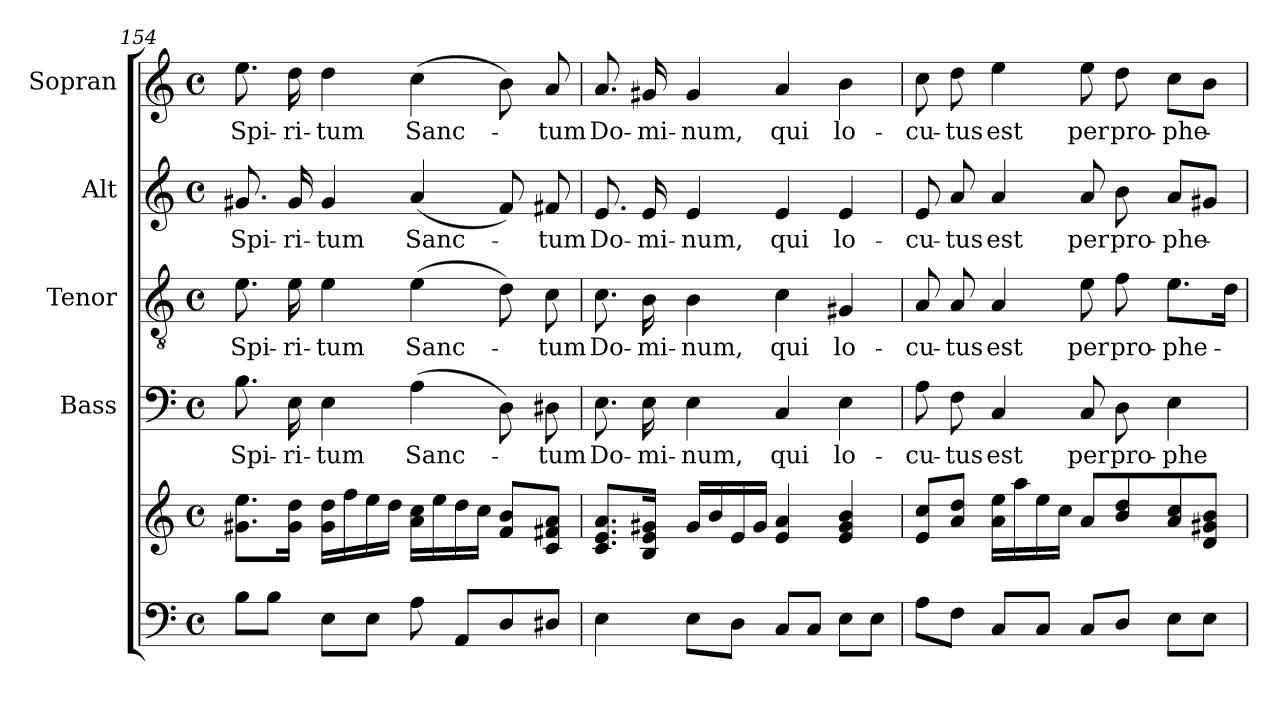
**kern	**kern	**kern	**text	**kern	**text	**kern	**text	**kern	**text
*part5	*part5	*part4	*part4	*part3	*part3	*part2	*part2	*part1	*part1
*staff6	*staff5	*staff4	*staff4	*staff3	*staff3	*staff2	*staff2	*staff1	*staff1
*	*	*I"Bass	*	*I"Tenor	*	*I"Alt	*	*I"Sopran	*
*	*	*I'B.	*	*I'T.	*	*I'A.	*	*I'S.	*
*clefF4	*clefG2	*clefF4	*	*clefGv2	*	*clefG2	*	*clefG2	*
*k[]	*k[]	*k[]	*	*k[]	*	*k[]	*	*k[]	*
*C:	*C:	*C:	*	*C:	*	*C:	*	*C:	*
*M4/4	*M4/4	*M4/4	*	*M4/4	*	*M4/4	*	*M4/4	*
*met(c)	*met(c)	*met(c)	*	*met(c)	*	*met(c)	*	*met(c)	*
=154	=154	=154	=154	=154	=154	=154	=154	=154	=154
!	!	!	!LO:LY:b	!	!LO:LY:b	!	!LO:LY:b	!	!LO:LY:b
8B\L	8.g#X\ 8.ee\L	8.B\	Spi-	8.e\	Spi-	8.g#X/	Spi-	8.ee\	Spi-
8B\J	.	.	.	.	.	.	.	.	.
!	!	!	!LO:LY:b	!	!LO:LY:b	!	!LO:LY:b	!	!LO:LY:b
.	16g#\ 16dd\Jk	16E\	-ri-	16e\	-ri-	16g#/	-ri-	16dd\	-ri-
!	!	!	!LO:LY:b	!	!LO:LY:b	!	!LO:LY:b	!	!LO:LY:b
8E\L	16g#\ 16dd\LL	4E\	-tum	4e\	-tum	4g#/	-tum	4dd\	-tum
.	16ff\	.	.	.	.	.	.	.	.
8E\J	16ee\	.	.	.	.	.	.	.	.
.	16dd\JJ	.	.	.	.	.	.	.	.
!	!	!	!LO:LY:b	!	!LO:LY:b	!	!LO:LY:b	!	!LO:LY:b
8A\	16a\ 16cc\LL	(>4A\	Sanc-	(>4e\	Sanc-	(<4a/	Sanc-	(>4cc\	Sanc-
.	16ee\	.	.	.	.	.	.	.	.
8AA/L	16dd\	.	.	.	.	.	.	.	.
.	16cc\JJ	.	.	.	.	.	.	.	.
8D/	8f/ 8b/L	8D\)	.	8d\)	.	8f/)	.	8b\)	.
!	!	!	!LO:LY:b	!	!LO:LY:b	!	!LO:LY:b	!	!LO:LY:b
8D#X/J	8c/ 8f#X/ 8a/J	8D#X\	-tum	8c\	-tum	8f#X/	-tum	8a/	-tum
=155	=155	=155	=155	=155	=155	=155	=155	=155	=155
!	!	!	!LO:LY:b	!	!LO:LY:b	!	!LO:LY:b	!	!LO:LY:b
4E\	8.c/ 8.e/ 8.a/L	8.E\	Do-	8.c\	Do-	8.e/	Do-	8.a/	Do-
!	!	!	!LO:LY:b	!	!LO:LY:b	!	!LO:LY:b	!	!LO:LY:b
.	16B/ 16e/ 16g#X/Jk	16E\	-mi-	16B\	-mi-	16e/	-mi-	16g#X/	-mi-
!	!	!	!LO:LY:b	!	!LO:LY:b	!	!LO:LY:b	!	!LO:LY:b
8E\L	16g#/LL	4E\	-num,	4B\	-num,	4e/	-num,	4g#/	-num,
.	16b/	.	.	.	.	.	.	.	.
8D\J	16e/	.	.	.	.	.	.	.	.
.	16g#/JJ	.	.	.	.	.	.	.	.
!	!	!	!LO:LY:b	!	!LO:LY:b	!	!LO:LY:b	!	!LO:LY:b
8C/L	4e/ 4a/	4C/	qui	4c\	qui	4e/	qui	4a/	qui
8C/J	.	.	.	.	.	.	.	.	.
!	!	!	!LO:LY:b	!	!LO:LY:b	!	!LO:LY:b	!	!LO:LY:b
8E\L	4e/ 4g#/ 4b/	4E\	lo-	4G#X/	lo-	4e/	lo-	4b\	lo-
8E\J	.	.	.	.	.	.	.	.	.
!!LO:PB:g=z
=156	=156	=156	=156	=156	=156	=156	=156	=156	=156
!	!	!	!LO:LY:b	!	!LO:LY:b	!	!LO:LY:b	!	!LO:LY:b
8A\L	8e/ 8cc/L	8A\	-cu-	8A/	-cu-	8e/	-cu-	8cc\	-cu-
!	!	!	!LO:LY:b	!	!LO:LY:b	!	!LO:LY:b	!	!LO:LY:b
8F\J	8a/ 8dd/J	8F\	-tus	8A/	-tus	8a/	-tus	8dd\	-tus
!	!	!	!LO:LY:b	!	!LO:LY:b	!	!LO:LY:b	!	!LO:LY:b
8C/L	16a\ 16ee\LL	4C/	est	4A/	est	4a/	est	4ee\	est
.	16aa\	.	.	.	.	.	.	.	.
8C/J	16ee\	.	.	.	.	.	.	.	.
.	16cc\JJ	.	.	.	.	.	.	.	.
!	!	!	!LO:LY:b	!	!LO:LY:b	!	!LO:LY:b	!	!LO:LY:b
8C/L	8a/L	8C/	per	8e\	per	8a/	per	8ee\	per
!	!	!	!LO:LY:b	!	!LO:LY:b	!	!LO:LY:b	!	!LO:LY:b
8D/J	8b/ 8dd/	8D\	pro-	8f\	pro-	8b\	pro-	8dd\	pro-
!	!	!	!LO:LY:b	!	!LO:LY:b	!	!LO:LY:b	!	!LO:LY:b
8E\L	8a/ 8cc/	4E\	-phe-	8.e\L	-phe-	8a/L	-phe-	8cc\L	-phe-
8E\J	8d/ 8g#X/ 8b/J	.	.	.	.	8g#X/J	.	8b\J	.
.	.	.	.	16d\Jk	.	.	.	.	.
=	=	=	=	=	=	=	=	=	=
*-	*-	*-	*-	*-	*-	*-	*-	*-	*-
